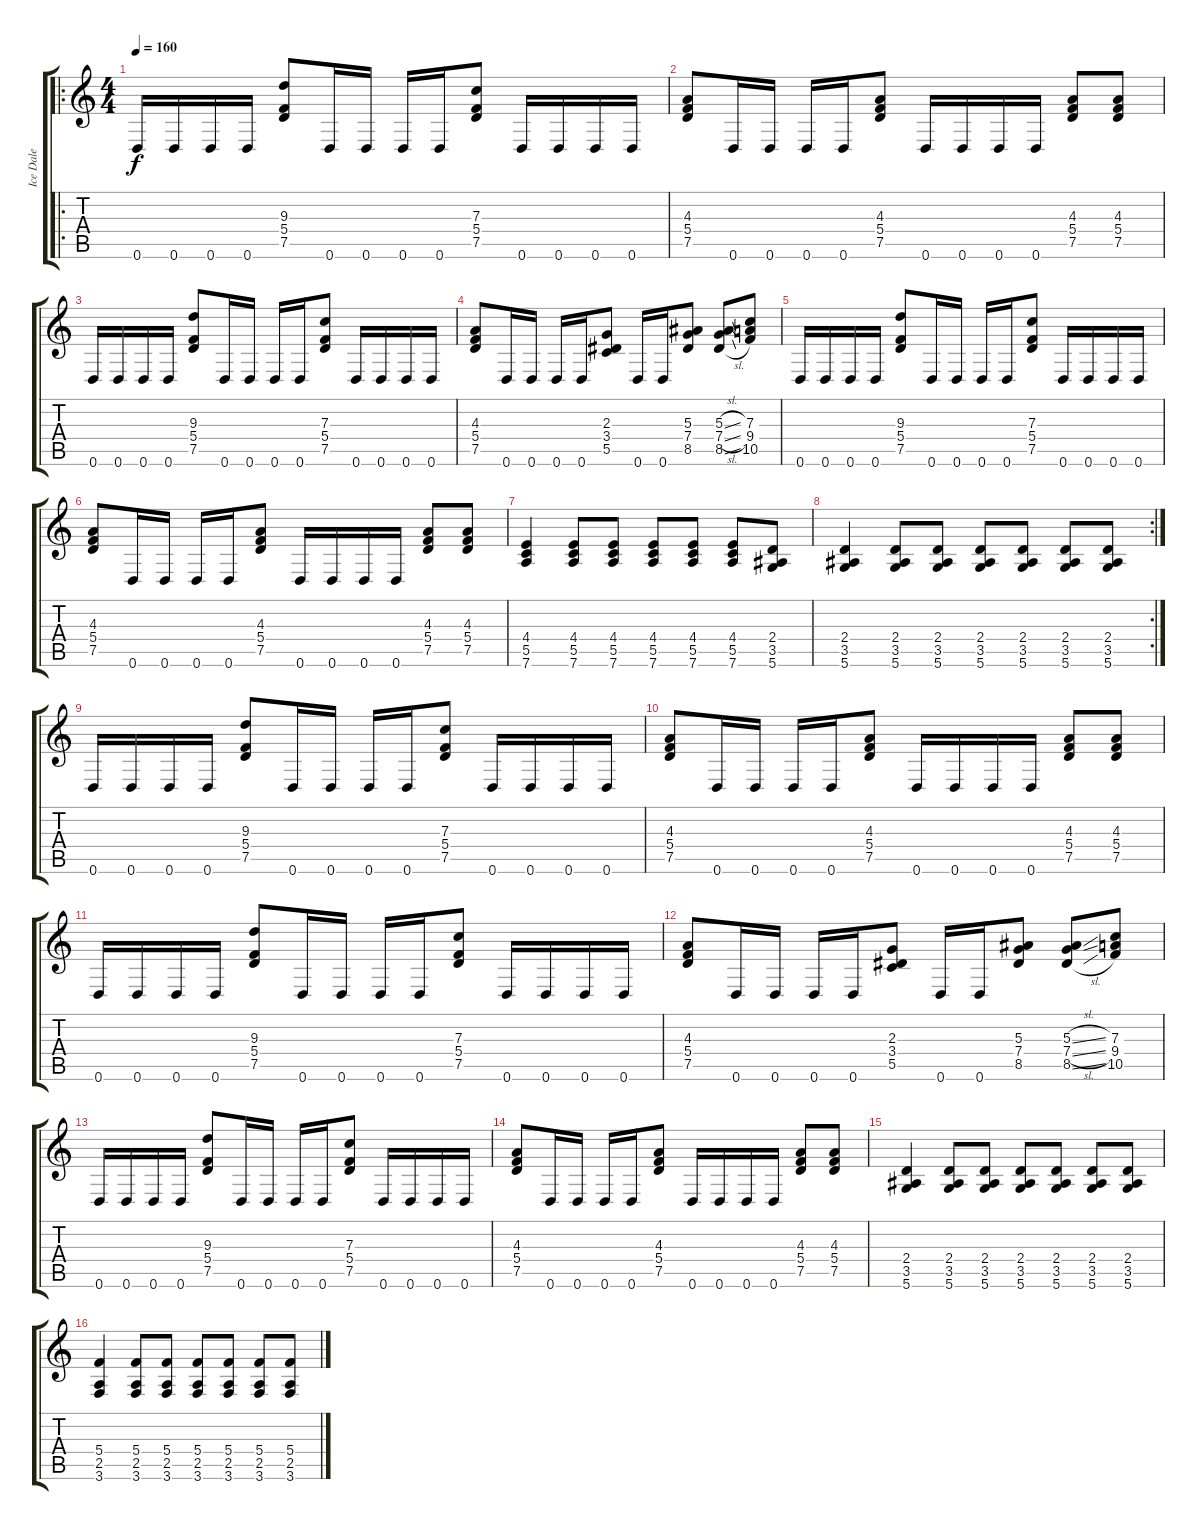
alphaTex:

\track ("Ice Dale" "Ice Dale") {instrument distortionguitar}
\staff {score tabs}
\tuning (D4 A3 F3 C3 G2 D2) {hide}
\ro
\ts (4 4)
\tempo 160
\clef g2
\ks c
0.6.16{dy f} 0.6.16 0.6.16 0.6.16 (9.3 5.4 7.5).8 0.6.16 0.6.16 0.6.16 0.6.16 (7.3 5.4 7.5).8 0.6.16 0.6.16 0.6.16 0.6.16 |
(4.3 5.4 7.5).8 0.6.16 0.6.16 0.6.16 0.6.16 (4.3 5.4 7.5).8 0.6.16 0.6.16 0.6.16 0.6.16 (4.3 5.4 7.5).8 (4.3 5.4 7.5).8 |
0.6.16 0.6.16 0.6.16 0.6.16 (9.3 5.4 7.5).8 0.6.16 0.6.16 0.6.16 0.6.16 (7.3 5.4 7.5).8 0.6.16 0.6.16 0.6.16 0.6.16 |
(4.3 5.4 7.5).8 0.6.16 0.6.16 0.6.16 0.6.16 (2.3 3.4 5.5).8 0.6.16 0.6.16 (5.3 7.4 8.5).8 (5.3{sl} 7.4{sl} 8.5{sl}).8 (7.3 9.4 10.5).8 |
0.6.16 0.6.16 0.6.16 0.6.16 (9.3 5.4 7.5).8 0.6.16 0.6.16 0.6.16 0.6.16 (7.3 5.4 7.5).8 0.6.16 0.6.16 0.6.16 0.6.16 |
(4.3 5.4 7.5).8 0.6.16 0.6.16 0.6.16 0.6.16 (4.3 5.4 7.5).8 0.6.16 0.6.16 0.6.16 0.6.16 (4.3 5.4 7.5).8 (4.3 5.4 7.5).8 |
(4.4 5.5 7.6).4 (4.4 5.5 7.6).8 (4.4 5.5 7.6).8 (4.4 5.5 7.6).8 (4.4 5.5 7.6).8 (4.4 5.5 7.6).8 (2.4 3.5 5.6).8 |
\rc 2
(2.4 3.5 5.6).4 (2.4 3.5 5.6).8 (2.4 3.5 5.6).8 (2.4 3.5 5.6).8 (2.4 3.5 5.6).8 (2.4 3.5 5.6).8 (2.4 3.5 5.6).8 |
0.6.16 0.6.16 0.6.16 0.6.16 (9.3 5.4 7.5).8 0.6.16 0.6.16 0.6.16 0.6.16 (7.3 5.4 7.5).8 0.6.16 0.6.16 0.6.16 0.6.16 |
(4.3 5.4 7.5).8 0.6.16 0.6.16 0.6.16 0.6.16 (4.3 5.4 7.5).8 0.6.16 0.6.16 0.6.16 0.6.16 (4.3 5.4 7.5).8 (4.3 5.4 7.5).8 |
0.6.16 0.6.16 0.6.16 0.6.16 (9.3 5.4 7.5).8 0.6.16 0.6.16 0.6.16 0.6.16 (7.3 5.4 7.5).8 0.6.16 0.6.16 0.6.16 0.6.16 |
(4.3 5.4 7.5).8 0.6.16 0.6.16 0.6.16 0.6.16 (2.3 3.4 5.5).8 0.6.16 0.6.16 (5.3 7.4 8.5).8 (5.3{sl} 7.4{sl} 8.5{sl}).8 (7.3 9.4 10.5).8 |
0.6.16 0.6.16 0.6.16 0.6.16 (9.3 5.4 7.5).8 0.6.16 0.6.16 0.6.16 0.6.16 (7.3 5.4 7.5).8 0.6.16 0.6.16 0.6.16 0.6.16 |
(4.3 5.4 7.5).8 0.6.16 0.6.16 0.6.16 0.6.16 (4.3 5.4 7.5).8 0.6.16 0.6.16 0.6.16 0.6.16 (4.3 5.4 7.5).8 (4.3 5.4 7.5).8 |
(2.4 3.5 5.6).4 (2.4 3.5 5.6).8 (2.4 3.5 5.6).8 (2.4 3.5 5.6).8 (2.4 3.5 5.6).8 (2.4 3.5 5.6).8 (2.4 3.5 5.6).8 |
(5.4 2.5 3.6).4 (5.4 2.5 3.6).8 (5.4 2.5 3.6).8 (5.4 2.5 3.6).8 (5.4 2.5 3.6).8 (5.4 2.5 3.6).8 (5.4 2.5 3.6).8
